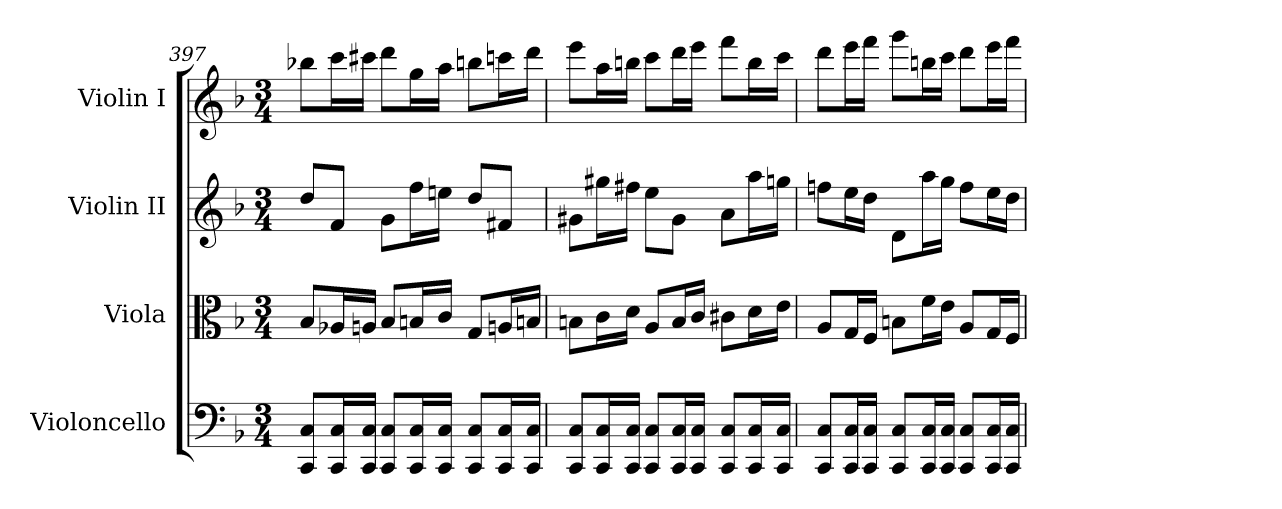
**kern	**dynam	**kern	**dynam	**kern	**dynam	**kern	**dynam
*part4	*part4	*part3	*part3	*part2	*part2	*part1	*part1
*staff4	*staff4	*staff3	*staff3	*staff2	*staff2	*staff1	*staff1
*I"Violoncello	*	*I"Viola	*	*I"Violin II	*	*I"Violin I	*
*I'Vc	*	*I'Vla	*	*I'Vln	*	*I'Vln	*
*clefF4	*	*clefC3	*	*clefG2	*	*clefG2	*
*k[b-]	*	*k[b-]	*	*k[b-]	*	*k[b-]	*
*M3/4	*	*M3/4	*	*M3/4	*	*M3/4	*
=397	=397	=397	=397	=397	=397	=397	=397
8CC/ 8C/L	.	8B-/L	.	8dd/L	.	8bb-X\L	.
16CC/ 16C/L	.	16A-X/L	.	8f/J	.	16ccc\L	.
16CC/ 16C/JJ	.	16An/JJ	.	.	.	16ccc#X\JJ	.
8CC/ 8C/L	.	8B-/L	.	8g\L	.	8ddd\L	.
16CC/ 16C/L	.	16Bn/L	.	16ff\L	.	16gg\L	.
16CC/ 16C/JJ	.	16c/JJ	.	16een\JJ	.	16aa\JJ	.
8CC/ 8C/L	.	8G/L	.	8dd/L	.	8bbn\L	.
16CC/ 16C/L	.	16An/L	.	8f#X/J	.	16cccn\L	.
16CC/ 16C/JJ	.	16Bn/JJ	.	.	.	16ddd\JJ	.
=398	=398	=398	=398	=398	=398	=398	=398
!	!LO:DY:b	!	!LO:DY:b	!	!LO:DY:b	!	!LO:DY:b
8CC/ 8C/L	other-dynamics	8Bn\L	other-dynamics	8g#X\L	other-dynamics	8eee\L	other-dynamics
16CC/ 16C/L	.	16c\L	.	16gg#X\L	.	16aa\L	.
16CC/ 16C/JJ	.	16d\JJ	.	16ff#X\JJ	.	16bbn\JJ	.
8CC/ 8C/L	.	8A/L	.	8ee\L	.	8ccc\L	.
16CC/ 16C/L	.	16B/L	.	8g#\J	.	16ddd\L	.
16CC/ 16C/JJ	.	16c/JJ	.	.	.	16eee\JJ	.
8CC/ 8C/L	.	8c#X\L	.	8a\L	.	8fff\L	.
16CC/ 16C/L	.	16d\L	.	16aa\L	.	16bb\L	.
16CC/ 16C/JJ	.	16e\JJ	.	16ggn\JJ	.	16ccc\JJ	.
!!LO:LB:g=z
=399	=399	=399	=399	=399	=399	=399	=399
8CC/ 8C/L	.	8A/L	.	8ffn\L	.	8ddd\L	.
16CC/ 16C/L	.	16G/L	.	16ee\L	.	16eee\L	.
16CC/ 16C/JJ	.	16F/JJ	.	16dd\JJ	.	16fff\JJ	.
8CC/ 8C/L	.	8Bn\L	.	8d/L	.	8ggg\L	.
16CC/ 16C/L	.	16f\L	.	16aa\L	.	16bbn\L	.
16CC/ 16C/JJ	.	16e\JJ	.	16gg\JJ	.	16ccc\JJ	.
8CC/ 8C/L	.	8A/L	.	8ff\L	.	8ddd\L	.
16CC/ 16C/L	.	16G/L	.	16ee\L	.	16eee\L	.
16CC/ 16C/JJ	.	16F/JJ	.	16dd\JJ	.	16fff\JJ	.
=	=	=	=	=	=	=	=
*-	*-	*-	*-	*-	*-	*-	*-
